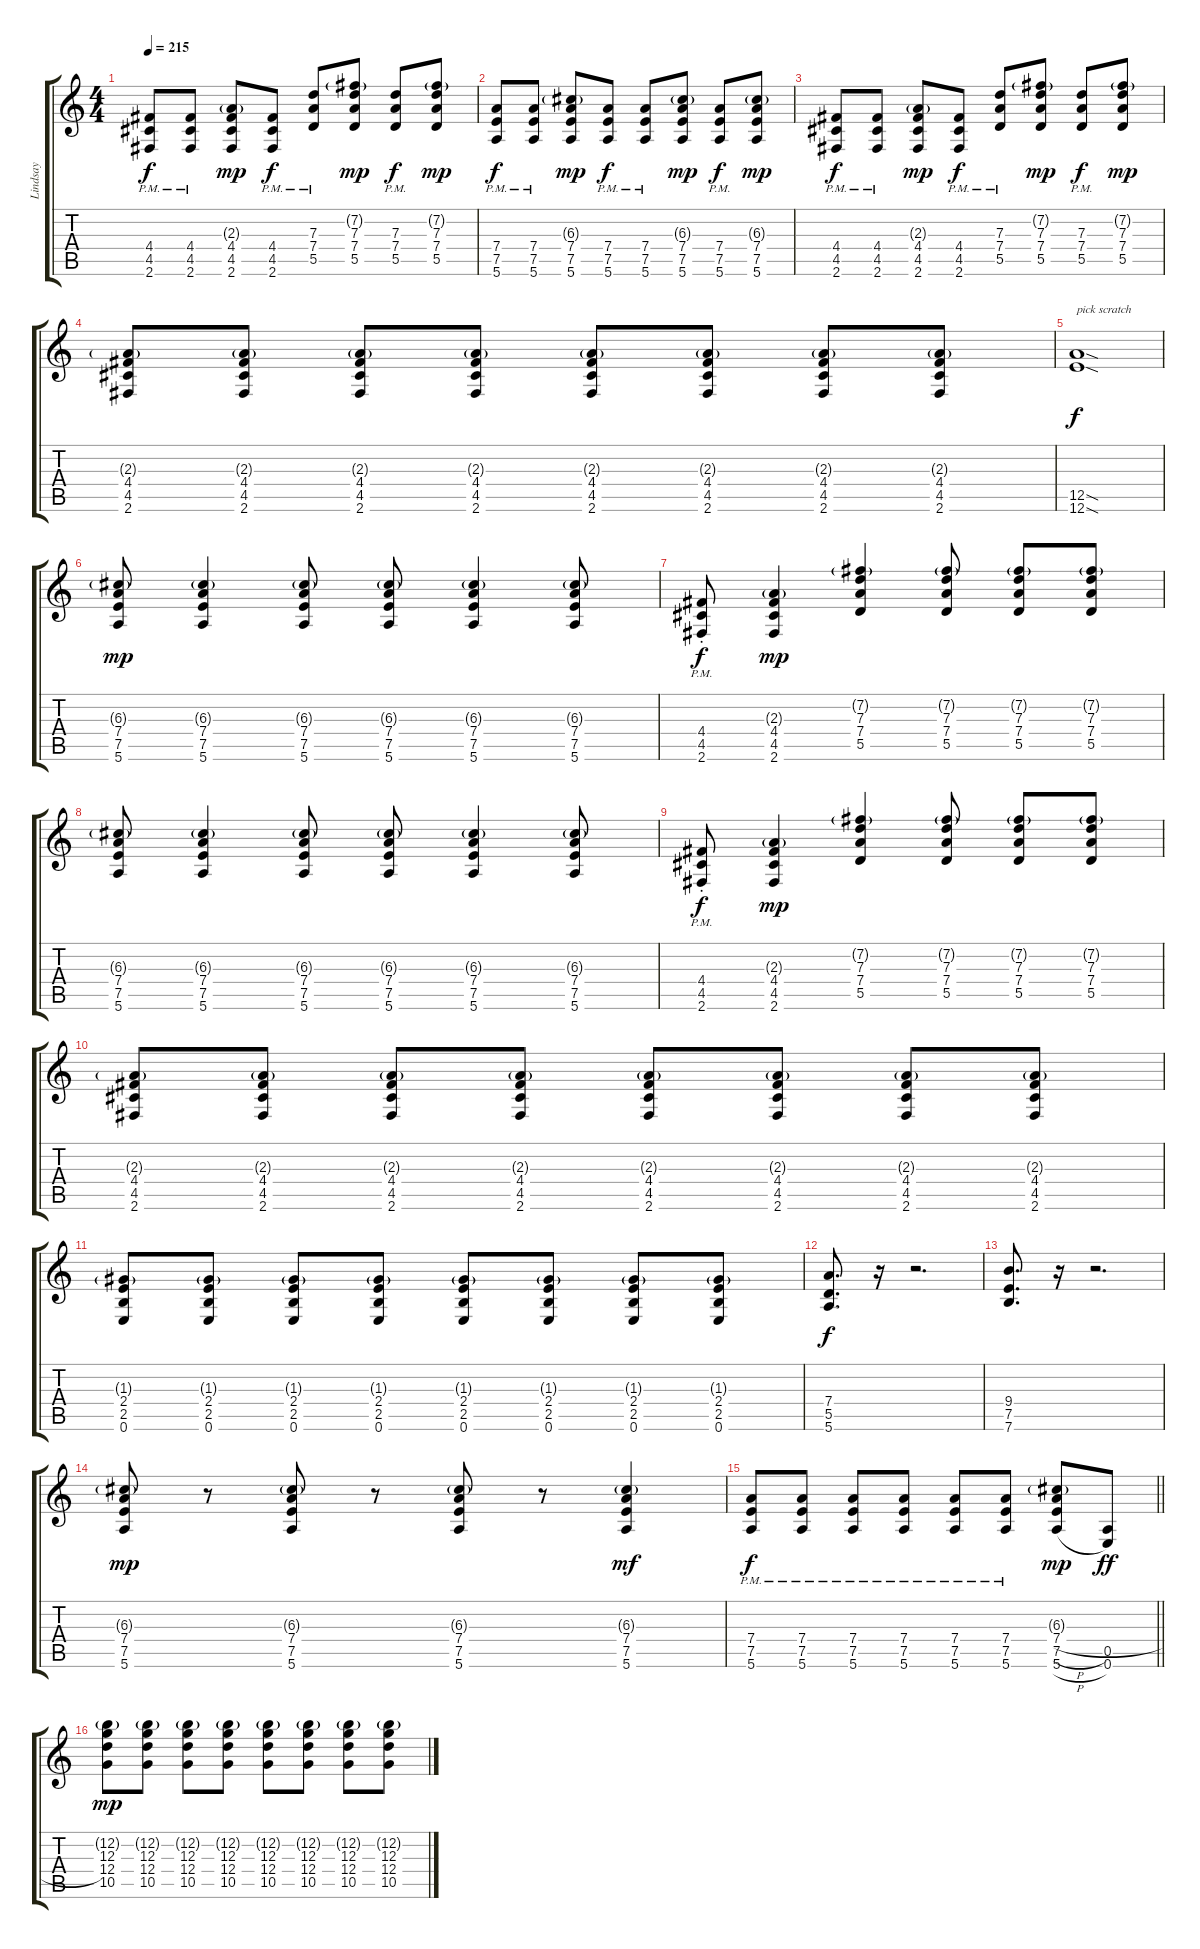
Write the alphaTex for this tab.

\track ("Lindsay" "Lindsay") {instrument distortionguitar}
\staff {score tabs}
\tuning (E4 B3 G3 D3 A2 E2) {hide}
\ts (4 4)
\tempo 215
\clef g2
\ks c
(4.4{pm} 4.5{pm} 2.6{pm}).8{dy f} (4.4{pm} 4.5{pm} 2.6{pm}).8 (2.3{g} 4.4 4.5 2.6).8{dy mp} (4.4{pm} 4.5{pm} 2.6{pm}).8{dy f} (7.3{pm} 7.4{pm} 5.5{pm}).8 (7.2{g} 7.3 7.4 5.5).8{dy mp} (7.3{pm} 7.4{pm} 5.5{pm}).8{dy f} (7.2{g} 7.3 7.4 5.5).8{dy mp} |
(7.4{pm} 7.5{pm} 5.6{pm}).8{dy f} (7.4{pm} 7.5{pm} 5.6{pm}).8 (6.3{g} 7.4 7.5 5.6).8{dy mp} (7.4{pm} 7.5{pm} 5.6{pm}).8{dy f} (7.4{pm} 7.5{pm} 5.6{pm}).8 (6.3{g} 7.4 7.5 5.6).8{dy mp} (7.4{pm} 7.5{pm} 5.6{pm}).8{dy f} (6.3{g} 7.4 7.5 5.6).8{dy mp} |
(4.4{pm} 4.5{pm} 2.6{pm}).8{dy f} (4.4{pm} 4.5{pm} 2.6{pm}).8 (2.3{g} 4.4 4.5 2.6).8{dy mp} (4.4{pm} 4.5{pm} 2.6{pm}).8{dy f} (7.3{pm} 7.4{pm} 5.5{pm}).8 (7.2{g} 7.3 7.4 5.5).8{dy mp} (7.3{pm} 7.4{pm} 5.5{pm}).8{dy f} (7.2{g} 7.3 7.4 5.5).8{dy mp} |
(2.3{g} 4.4 4.5 2.6).8 (2.3{g} 4.4 4.5 2.6).8 (2.3{g} 4.4 4.5 2.6).8 (2.3{g} 4.4 4.5 2.6).8 (2.3{g} 4.4 4.5 2.6).8 (2.3{g} 4.4 4.5 2.6).8 (2.3{g} 4.4 4.5 2.6).8 (2.3{g} 4.4 4.5 2.6).8 |
(12.5{sod} 12.6{sod}).1{txt "pick scratch" dy f} |
(6.3{g} 7.4 7.5 5.6).8{dy mp} (6.3{g} 7.4 7.5 5.6).4 (6.3{g} 7.4 7.5 5.6).8 (6.3{g} 7.4 7.5 5.6).8 (6.3{g} 7.4 7.5 5.6).4 (6.3{g} 7.4 7.5 5.6).8 |
(4.4{pm st} 4.5{pm st} 2.6{pm st}).8{dy f} (2.3{g} 4.4 4.5 2.6).4{dy mp} (7.2{g} 7.3 7.4 5.5).4 (7.2{g} 7.3 7.4 5.5).8 (7.2{g} 7.3 7.4 5.5).8 (7.2{g} 7.3 7.4 5.5).8 |
(6.3{g} 7.4 7.5 5.6).8 (6.3{g} 7.4 7.5 5.6).4 (6.3{g} 7.4 7.5 5.6).8 (6.3{g} 7.4 7.5 5.6).8 (6.3{g} 7.4 7.5 5.6).4 (6.3{g} 7.4 7.5 5.6).8 |
(4.4{pm st} 4.5{pm st} 2.6{pm st}).8{dy f} (2.3{g} 4.4 4.5 2.6).4{dy mp} (7.2{g} 7.3 7.4 5.5).4 (7.2{g} 7.3 7.4 5.5).8 (7.2{g} 7.3 7.4 5.5).8 (7.2{g} 7.3 7.4 5.5).8 |
(2.3{g} 4.4 4.5 2.6).8 (2.3{g} 4.4 4.5 2.6).8 (2.3{g} 4.4 4.5 2.6).8 (2.3{g} 4.4 4.5 2.6).8 (2.3{g} 4.4 4.5 2.6).8 (2.3{g} 4.4 4.5 2.6).8 (2.3{g} 4.4 4.5 2.6).8 (2.3{g} 4.4 4.5 2.6).8 |
(1.3{g} 2.4 2.5 0.6).8 (1.3{g} 2.4 2.5 0.6).8 (1.3{g} 2.4 2.5 0.6).8 (1.3{g} 2.4 2.5 0.6).8 (1.3{g} 2.4 2.5 0.6).8 (1.3{g} 2.4 2.5 0.6).8 (1.3{g} 2.4 2.5 0.6).8 (1.3{g} 2.4 2.5 0.6).8 |
(7.4 5.5 5.6).8{d dy f} r.16 r.2{d} |
(9.4 7.5 7.6).8{d} r.16 r.2{d} |
(6.3{g} 7.4 7.5 5.6).8{dy mp} r.8 (6.3{g} 7.4 7.5 5.6).8 r.8 (6.3{g} 7.4 7.5 5.6).8 r.8 (6.3{g} 7.4 7.5 5.6).4{dy mf} |
\barLineRight lightlight
(7.4{pm} 7.5{pm} 5.6{pm}).8{dy f} (7.4{pm} 7.5{pm} 5.6{pm}).8 (7.4{pm} 7.5{pm} 5.6{pm}).8 (7.4{pm} 7.5{pm} 5.6{pm}).8 (7.4{pm} 7.5{pm} 5.6{pm}).8 (7.4{pm} 7.5{pm} 5.6{pm}).8 (6.3{g} 7.4{h} 7.5{h} 5.6{h}).8{dy mp} (0.5 0.6).8{dy ff} |
\section ("" "")
(12.2{g} 12.3 12.4 10.5).8{dy mp} (12.2{g} 12.3 12.4 10.5).8 (12.2{g} 12.3 12.4 10.5).8 (12.2{g} 12.3 12.4 10.5).8 (12.2{g} 12.3 12.4 10.5).8 (12.2{g} 12.3 12.4 10.5).8 (12.2{g} 12.3 12.4 10.5).8 (12.2{g} 12.3 12.4 10.5).8
